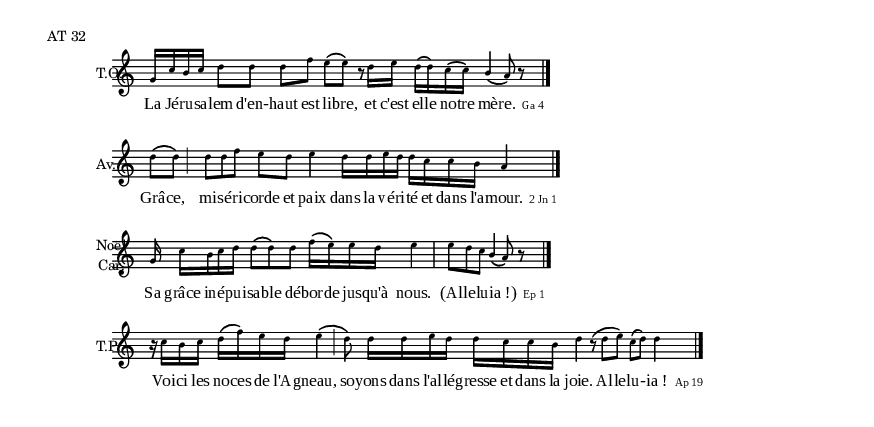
\version "2.12.0"
 \include "definitions.ly"
\markup {AT  32}


\relative c'' { 
	\new Staff {
		\cadenzaOn
		\set Staff.instrumentName = \markup{ \center-column { T.O. } }
		
		g16[ c b c] d8[ d] d[ f] e[\( e\)]\pespace  r d16[ e] d[\( d\) c\( c\)] \stemUp b4\( a8\) r 
		\endBar
	}
	\addlyrics {
		La Jé -- ru -- sa -- lem d'en- -- haut est li -- bre, et c'est el -- le no -- tre mè -- re.
		\markup { \citation #"Ga 4" } }
	
	
}

\relative c'' { 
	\new Staff {
		\cadenzaOn
		\set Staff.instrumentName = \markup{ \center-column { Av. } }
		
		d8[\( d\)] \cesure \pespace 
\times 2/3 { d[ d f] }
 e[ d] e4 d16[ d e d] d[ c c b] a4 
		\endBar
	}

	\addlyrics {
		Grâ -- ce, mi -- sé -- ri -- corde et paix dans la vé -- ri -- té et dans l'a -- mour.
		\markup { \citation #"2 Jn 1" } }
	
	
}


\relative c'' { 
	\new Staff {
		\cadenzaOn
		\set Staff.instrumentName = \markup{ \center-column { Noël  Car. } }
		
		g16 c[ b c d] 
\times 2/3 { d8[\( d\) d] }
 f16[\( e\) e d] e4 \pespace 
		\barre \pespace 
		\times 2/3 {e8[ d c]} 
		\stemUp b4\( a8\) r8
		\endBar
	}

	\addlyrics {
		Sa grâce in -- é -- pui -- sa -- ble dé -- bor -- de jus -- qu'à  nous. "(Al" -- le -- lu -- "ia !)" _
 		\markup { \citation #"Ep 1" } }
	
	
}


\relative c'' { 
	\new Staff {
		\cadenzaOn
		\set Staff.instrumentName = \markup{ \center-column { T.P. } }
		
		r16 c[ b c] d[\( f\) e d] 
		\times 2/3 { e4\( \cesure d8\) }
		d16[ d e d] d[ c c b] d4
		
\espall
		\times 2/3 { r
8\( d[ e\)] } c[\( d\)] d4
		
		
		
		\endBar
	}

	\addlyrics {
		Voi -- ci les no -- ces de l'Ag -- neau, so -- yons dans l'al -- lé -- gresse et dans la joie. Al -- le -- lu -- - -- "ia !"
 		\markup { \citation #"Ap 19" } }
	
	
}


